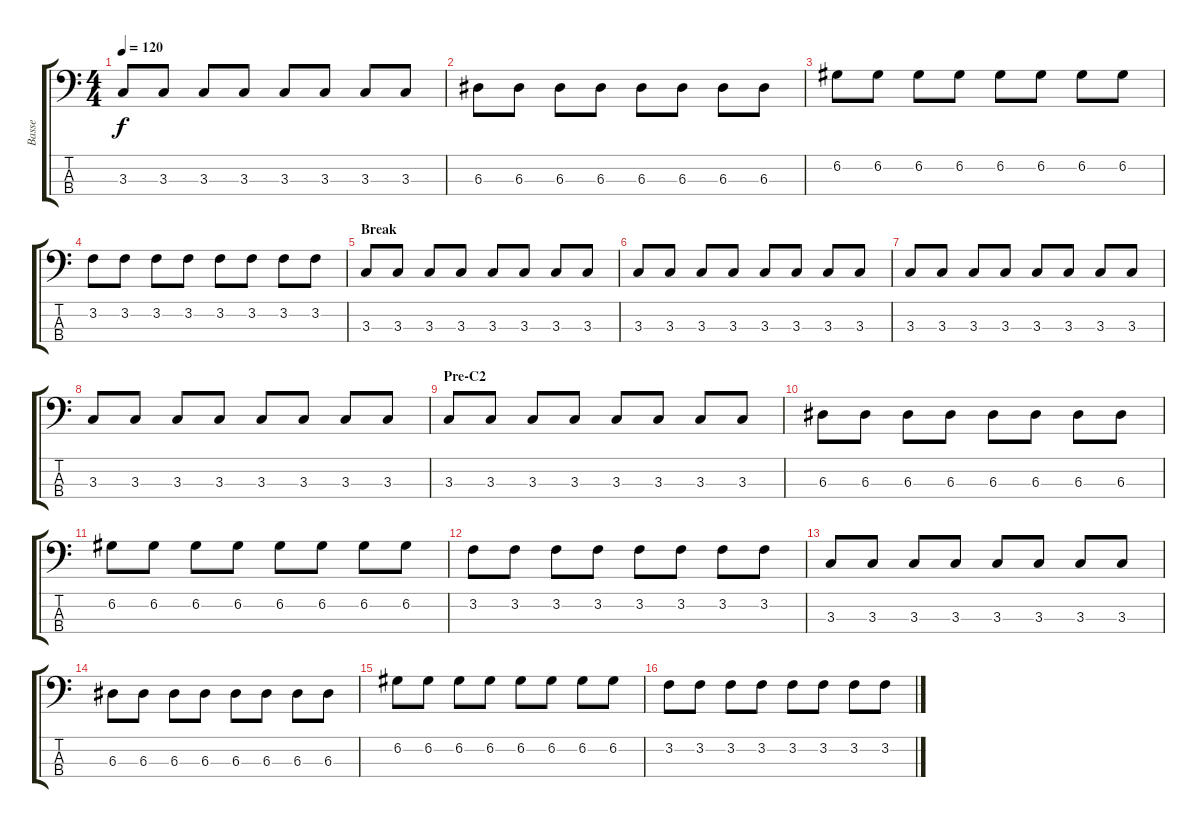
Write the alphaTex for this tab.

\track ("Basse" "Basse") {instrument electricbassfinger}
\staff {score tabs}
\tuning (G2 D2 A1 E1) {hide}
\ts (4 4)
\tempo 120
\clef f4
\ks c
3.3.8{dy f} 3.3.8 3.3.8 3.3.8 3.3.8 3.3.8 3.3.8 3.3.8 |
6.3.8 6.3.8 6.3.8 6.3.8 6.3.8 6.3.8 6.3.8 6.3.8 |
6.2.8 6.2.8 6.2.8 6.2.8 6.2.8 6.2.8 6.2.8 6.2.8 |
3.2.8 3.2.8 3.2.8 3.2.8 3.2.8 3.2.8 3.2.8 3.2.8 |
\section ("" "Break")
3.3.8 3.3.8 3.3.8 3.3.8 3.3.8 3.3.8 3.3.8 3.3.8 |
3.3.8 3.3.8 3.3.8 3.3.8 3.3.8 3.3.8 3.3.8 3.3.8 |
3.3.8 3.3.8 3.3.8 3.3.8 3.3.8 3.3.8 3.3.8 3.3.8 |
3.3.8 3.3.8 3.3.8 3.3.8 3.3.8 3.3.8 3.3.8 3.3.8 |
\section ("" "Pre-C2")
3.3.8 3.3.8 3.3.8 3.3.8 3.3.8 3.3.8 3.3.8 3.3.8 |
6.3.8 6.3.8 6.3.8 6.3.8 6.3.8 6.3.8 6.3.8 6.3.8 |
6.2.8 6.2.8 6.2.8 6.2.8 6.2.8 6.2.8 6.2.8 6.2.8 |
3.2.8 3.2.8 3.2.8 3.2.8 3.2.8 3.2.8 3.2.8 3.2.8 |
3.3.8 3.3.8 3.3.8 3.3.8 3.3.8 3.3.8 3.3.8 3.3.8 |
6.3.8 6.3.8 6.3.8 6.3.8 6.3.8 6.3.8 6.3.8 6.3.8 |
6.2.8 6.2.8 6.2.8 6.2.8 6.2.8 6.2.8 6.2.8 6.2.8 |
3.2.8 3.2.8 3.2.8 3.2.8 3.2.8 3.2.8 3.2.8 3.2.8
